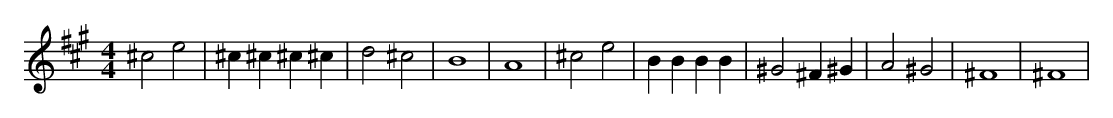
X:1
M:4/4
L:1/8
K:A
^c4 e4 | ^c2 ^c2 ^c2 ^c2 | d4 ^c4 | B8 | A8 | ^c4 e4 | B2 B2 B2 B2 | ^G4 ^F2 ^G2 | A4 ^G4 | ^F8 | ^F8 |
